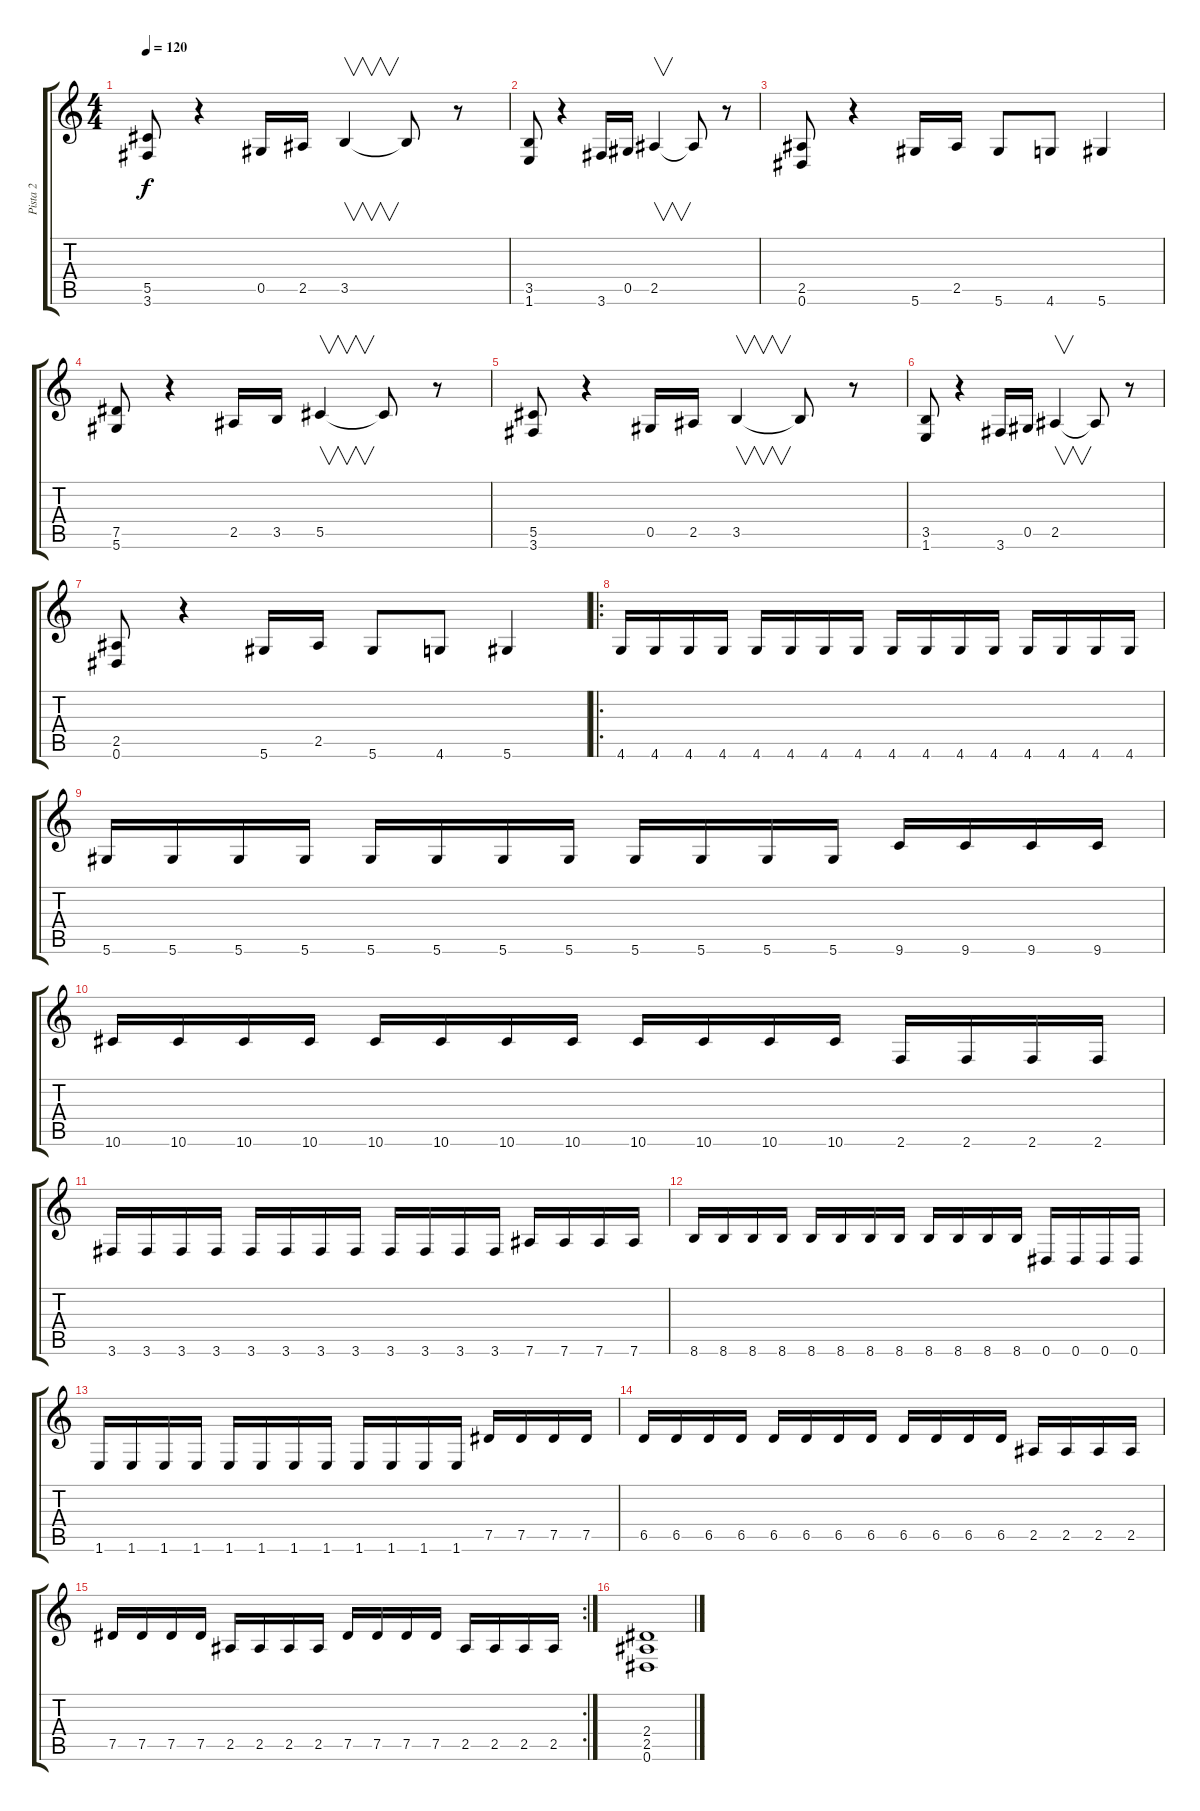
\track ("Pista 2" "Pista 2") {instrument distortionguitar}
\staff {score tabs}
\tuning (Eb4 Bb3 Gb3 Db3 Ab2 Eb2) {hide}
\ts (4 4)
\tempo 120
\clef g2
\ks c
(5.5 3.6).8{dy f} r.4 0.5.16 2.5.16 3.5.4{v} 3.5{t}.8 r.8 |
(3.5 1.6).8 r.4 3.6.16 0.5.16 2.5.4{v} 2.5{t}.8 r.8 |
(2.5 0.6).8 r.4 5.6.16 2.5.16 5.6.8 4.6.8 5.6.4 |
(7.5 5.6).8 r.4 2.5.16 3.5.16 5.5.4{v} 5.5{t}.8 r.8 |
(5.5 3.6).8 r.4 0.5.16 2.5.16 3.5.4{v} 3.5{t}.8 r.8 |
(3.5 1.6).8 r.4 3.6.16 0.5.16 2.5.4{v} 2.5{t}.8 r.8 |
(2.5 0.6).8 r.4 5.6.16 2.5.16 5.6.8 4.6.8 5.6.4 |
\ro
4.6.16 4.6.16 4.6.16 4.6.16 4.6.16 4.6.16 4.6.16 4.6.16 4.6.16 4.6.16 4.6.16 4.6.16 4.6.16 4.6.16 4.6.16 4.6.16 |
5.6.16 5.6.16 5.6.16 5.6.16 5.6.16 5.6.16 5.6.16 5.6.16 5.6.16 5.6.16 5.6.16 5.6.16 9.6.16 9.6.16 9.6.16 9.6.16 |
10.6.16 10.6.16 10.6.16 10.6.16 10.6.16 10.6.16 10.6.16 10.6.16 10.6.16 10.6.16 10.6.16 10.6.16 2.6.16 2.6.16 2.6.16 2.6.16 |
3.6.16 3.6.16 3.6.16 3.6.16 3.6.16 3.6.16 3.6.16 3.6.16 3.6.16 3.6.16 3.6.16 3.6.16 7.6.16 7.6.16 7.6.16 7.6.16 |
8.6.16 8.6.16 8.6.16 8.6.16 8.6.16 8.6.16 8.6.16 8.6.16 8.6.16 8.6.16 8.6.16 8.6.16 0.6.16 0.6.16 0.6.16 0.6.16 |
1.6.16 1.6.16 1.6.16 1.6.16 1.6.16 1.6.16 1.6.16 1.6.16 1.6.16 1.6.16 1.6.16 1.6.16 7.5.16 7.5.16 7.5.16 7.5.16 |
6.5.16 6.5.16 6.5.16 6.5.16 6.5.16 6.5.16 6.5.16 6.5.16 6.5.16 6.5.16 6.5.16 6.5.16 2.5.16 2.5.16 2.5.16 2.5.16 |
\rc 2
7.5.16 7.5.16 7.5.16 7.5.16 2.5.16 2.5.16 2.5.16 2.5.16 7.5.16 7.5.16 7.5.16 7.5.16 2.5.16 2.5.16 2.5.16 2.5.16 |
(2.4 2.5 0.6).1
